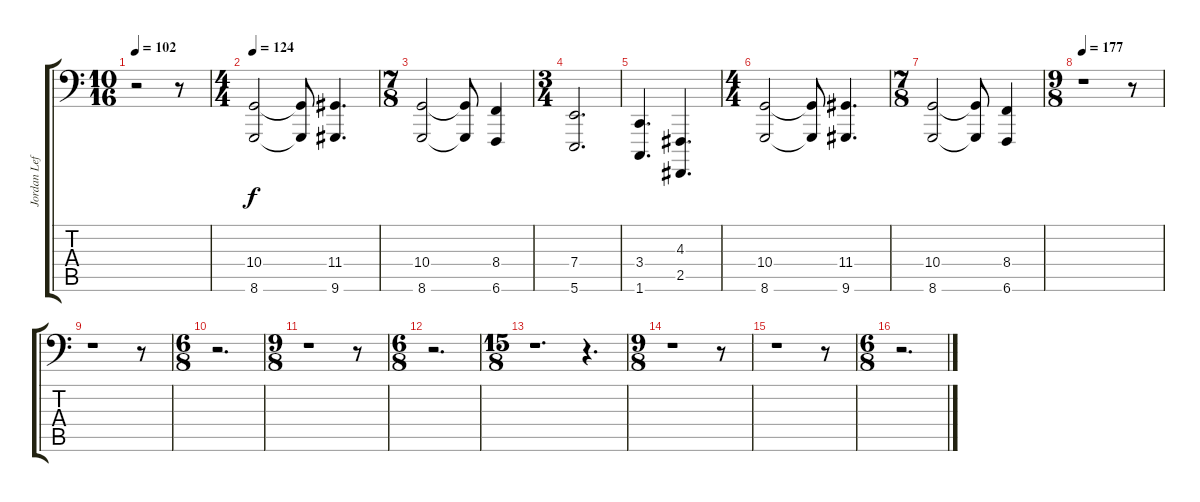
\track ("Jordan Left Hand Overdubs and Effects" "Jordan Lef") {instrument lead1square}
\staff {score tabs}
\tuning (C2 G1 D1 A0 E0 B-1) {hide}
\ts (10 16)
\tempo 102
\clef f4
\ks c
r.2{dy f} r.8 |
\ts (4 4)
\tempo 124
(10.4 8.6).2 (10.4{t} 8.6{t}).8 (11.4 9.6).4{d} |
\ts (7 8)
(10.4 8.6).2 (10.4{t} 8.6{t}).8 (8.4 6.6).4 |
\ts (3 4)
(7.4 5.6).2{d} |
(3.4 1.6).4{d} (4.3 2.5).4{d} |
\ts (4 4)
(10.4 8.6).2 (10.4{t} 8.6{t}).8 (11.4 9.6).4{d} |
\ts (7 8)
(10.4 8.6).2 (10.4{t} 8.6{t}).8 (8.4 6.6).4 |
\ts (9 8)
\tempo 177
r.1 r.8 |
r.1 r.8 |
\ts (6 8)
r.2{d} |
\ts (9 8)
r.1 r.8 |
\ts (6 8)
r.2{d} |
\ts (15 8)
r.1{d} r.4{d} |
\ts (9 8)
r.1 r.8 |
r.1 r.8 |
\ts (6 8)
r.2{d}
